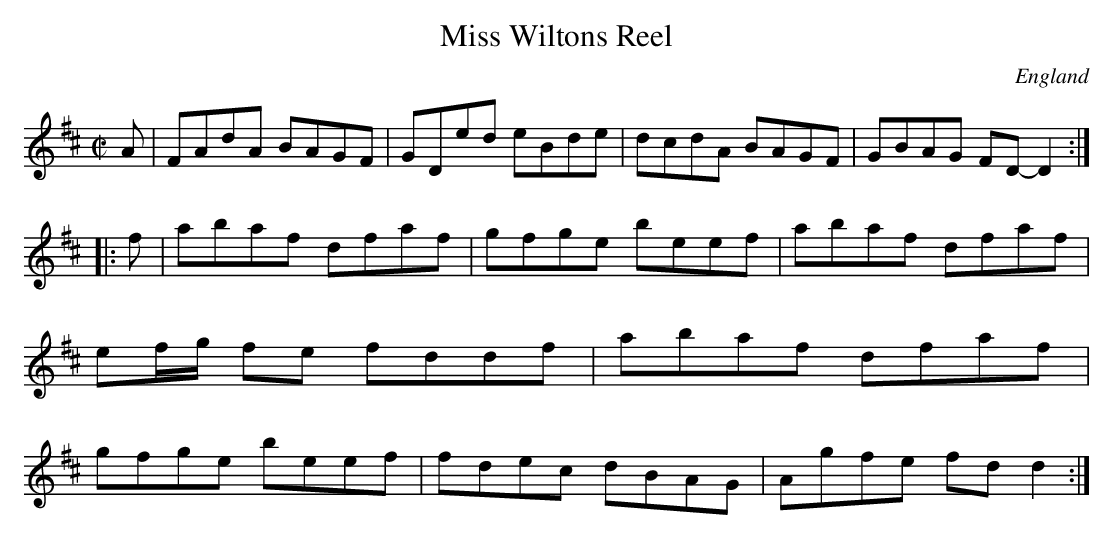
X:1
T:Miss Wiltons Reel
O:England
M:C|
K:D
A|FAdA BAGF|GDed eBde|dcdA BAGF|GBAG FD-D2:|
|:f|abaf dfaf|gfge beef|\
abaf dfaf|ef/2g/2 fe fddf|\
abaf dfaf|gfge beef|fdec dBAG|Agfe fdd2:|
